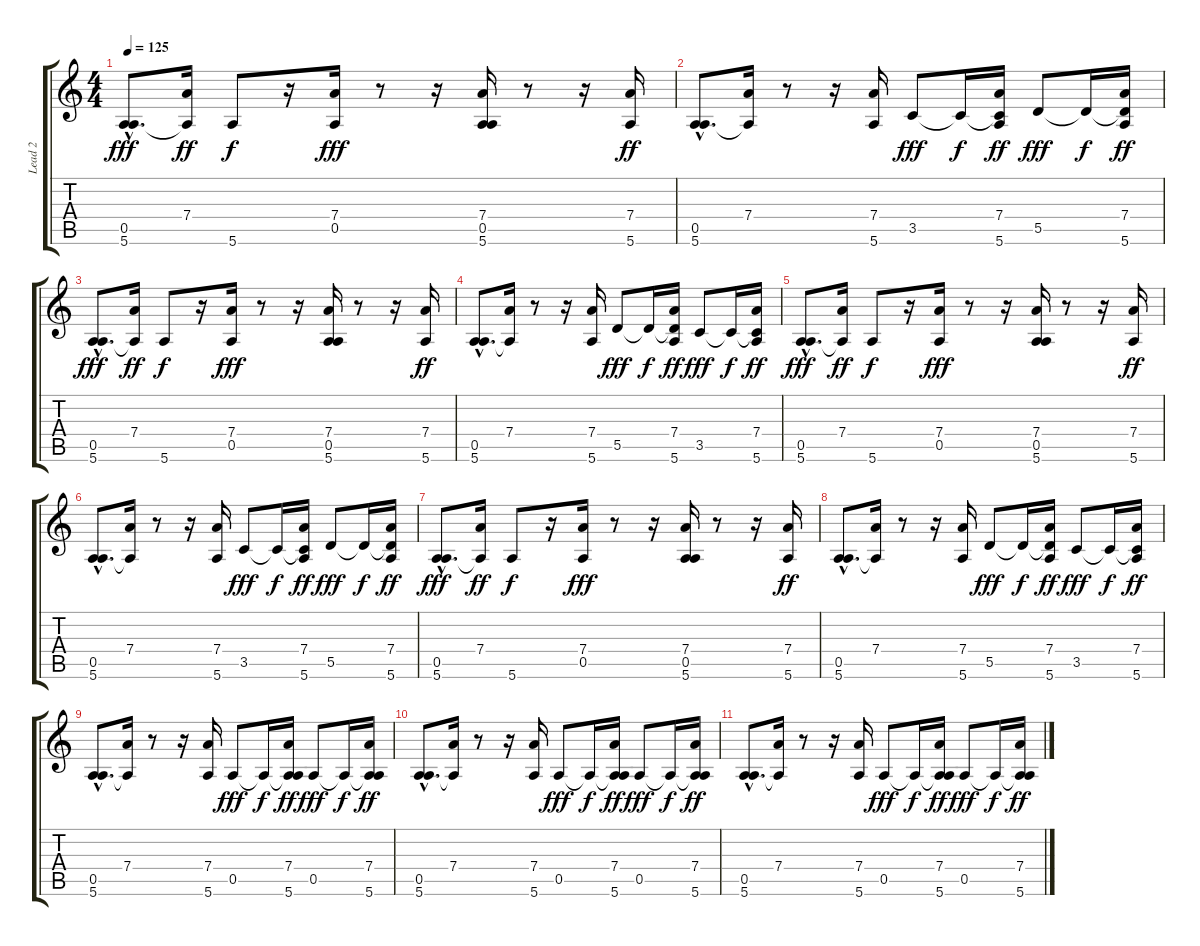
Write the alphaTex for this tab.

\track ("Lead 2" "Lead 2") {instrument overdrivenguitar}
\staff {score tabs}
\tuning (E4 B3 G3 D3 A2 E2) {hide}
\ts (4 4)
\tempo 125
\clef g2
\ks c
(0.5{hac} 5.6{hac}).8{d dy fff} (7.4 0.5{t}).16{dy ff} 5.6.8{dy f} r.16 (7.4 0.5).16{dy fff} r.8 r.16 (7.4 0.5 5.6).16 r.8 r.16 (7.4 5.6).16{dy ff} |
(0.5{hac} 5.6{hac}).8{d} (7.4 0.5{t}).16 r.8 r.16 (7.4 5.6).16 3.5.8{dy fff} 3.5{t}.16{dy f} (7.4 3.5{t} 5.6).16{dy ff} 5.5.8{dy fff} 5.5{t}.16{dy f} (7.4 5.5{t} 5.6).16{dy ff} |
(0.5{hac} 5.6{hac}).8{d dy fff} (7.4 0.5{t}).16{dy ff} 5.6.8{dy f} r.16 (7.4 0.5).16{dy fff} r.8 r.16 (7.4 0.5 5.6).16 r.8 r.16 (7.4 5.6).16{dy ff} |
(0.5{hac} 5.6{hac}).8{d} (7.4 0.5{t}).16 r.8 r.16 (7.4 5.6).16 5.5.8{dy fff} 5.5{t}.16{dy f} (7.4 5.5{t} 5.6).16{dy ff} 3.5.8{dy fff} 3.5{t}.16{dy f} (7.4 3.5{t} 5.6).16{dy ff} |
(0.5{hac} 5.6{hac}).8{d dy fff} (7.4 0.5{t}).16{dy ff} 5.6.8{dy f} r.16 (7.4 0.5).16{dy fff} r.8 r.16 (7.4 0.5 5.6).16 r.8 r.16 (7.4 5.6).16{dy ff} |
(0.5{hac} 5.6{hac}).8{d} (7.4 0.5{t}).16 r.8 r.16 (7.4 5.6).16 3.5.8{dy fff} 3.5{t}.16{dy f} (7.4 3.5{t} 5.6).16{dy ff} 5.5.8{dy fff} 5.5{t}.16{dy f} (7.4 5.5{t} 5.6).16{dy ff} |
(0.5{hac} 5.6{hac}).8{d dy fff} (7.4 0.5{t}).16{dy ff} 5.6.8{dy f} r.16 (7.4 0.5).16{dy fff} r.8 r.16 (7.4 0.5 5.6).16 r.8 r.16 (7.4 5.6).16{dy ff} |
(0.5{hac} 5.6{hac}).8{d} (7.4 0.5{t}).16 r.8 r.16 (7.4 5.6).16 5.5.8{dy fff} 5.5{t}.16{dy f} (7.4 5.5{t} 5.6).16{dy ff} 3.5.8{dy fff} 3.5{t}.16{dy f} (7.4 3.5{t} 5.6).16{dy ff} |
(0.5{hac} 5.6{hac}).8{d} (7.4 0.5{t}).16 r.8 r.16 (7.4 5.6).16 0.5.8{dy fff} 0.5{t}.16{dy f} (7.4 0.5{t} 5.6).16{dy ff} 0.5.8{dy fff} 0.5{t}.16{dy f} (7.4 0.5{t} 5.6).16{dy ff} |
(0.5{hac} 5.6{hac}).8{d} (7.4 0.5{t}).16 r.8 r.16 (7.4 5.6).16 0.5.8{dy fff} 0.5{t}.16{dy f} (7.4 0.5{t} 5.6).16{dy ff} 0.5.8{dy fff} 0.5{t}.16{dy f} (7.4 0.5{t} 5.6).16{dy ff} |
(0.5{hac} 5.6{hac}).8{d} (7.4 0.5{t}).16 r.8 r.16 (7.4 5.6).16 0.5.8{dy fff} 0.5{t}.16{dy f} (7.4 0.5{t} 5.6).16{dy ff} 0.5.8{dy fff} 0.5{t}.16{dy f} (7.4 0.5{t} 5.6).16{dy ff}
